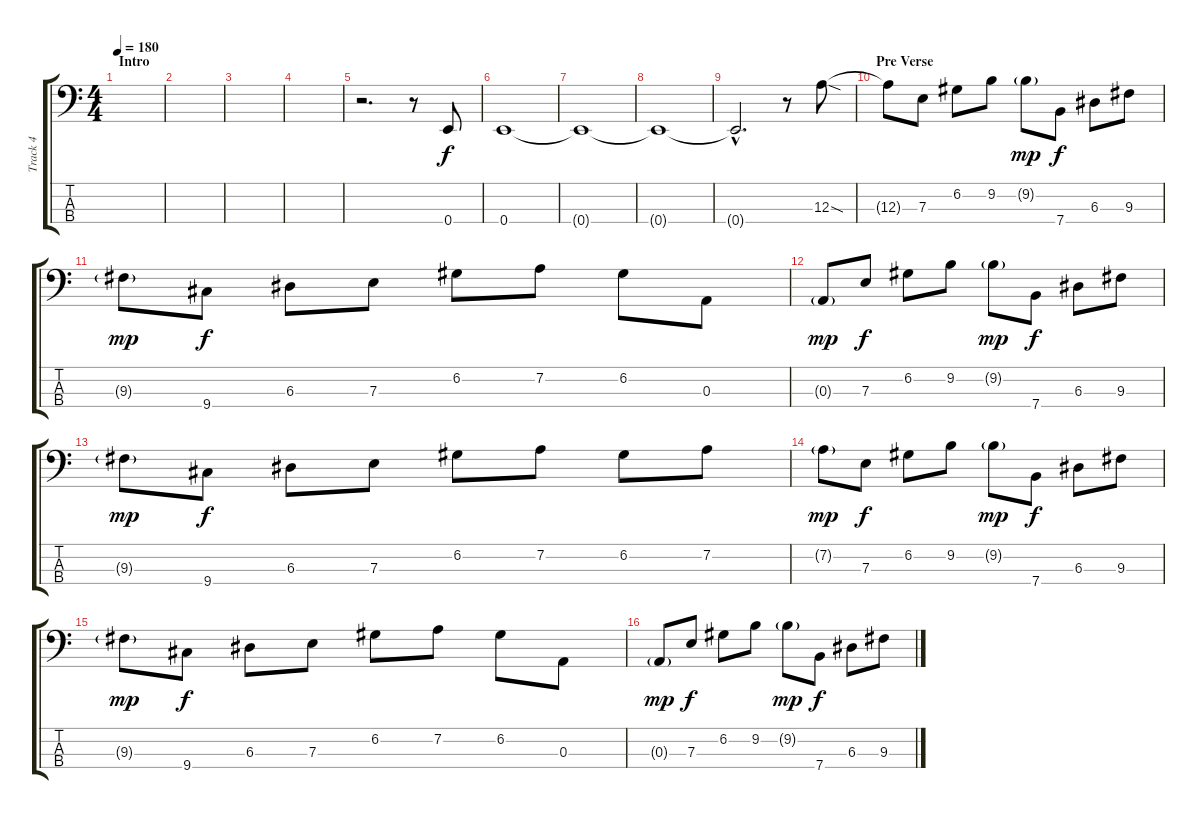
\track ("Track 4" "Track 4") {instrument electricbasspick}
\staff {score tabs}
\tuning (G2 D2 A1 E1) {hide}
\ts (4 4)
\section ("" "Intro")
\tempo 180
\clef f4
\ks c
|
|
|
|
r.2{d} r.8 0.4.8 |
0.4.1 |
0.4{t}.1 |
0.4{t}.1 |
0.4{hac t}.2{d} r.8 12.3{sod}.8 |
\section ("" "Pre Verse")
12.3{t}.8 7.3.8 6.2.8 9.2.8 9.2{g}.8{dy mp} 7.4.8{dy f} 6.3.8 9.3.8 |
9.3{g}.8{dy mp} 9.4.8{dy f} 6.3.8 7.3.8 6.2.8 7.2.8 6.2.8 0.3.8 |
0.3{g}.8{dy mp} 7.3.8{dy f} 6.2.8 9.2.8 9.2{g}.8{dy mp} 7.4.8{dy f} 6.3.8 9.3.8 |
9.3{g}.8{dy mp} 9.4.8{dy f} 6.3.8 7.3.8 6.2.8 7.2.8 6.2.8 7.2.8 |
7.2{g}.8{dy mp} 7.3.8{dy f} 6.2.8 9.2.8 9.2{g}.8{dy mp} 7.4.8{dy f} 6.3.8 9.3.8 |
9.3{g}.8{dy mp} 9.4.8{dy f} 6.3.8 7.3.8 6.2.8 7.2.8 6.2.8 0.3.8 |
0.3{g}.8{dy mp} 7.3.8{dy f} 6.2.8 9.2.8 9.2{g}.8{dy mp} 7.4.8{dy f} 6.3.8 9.3.8
